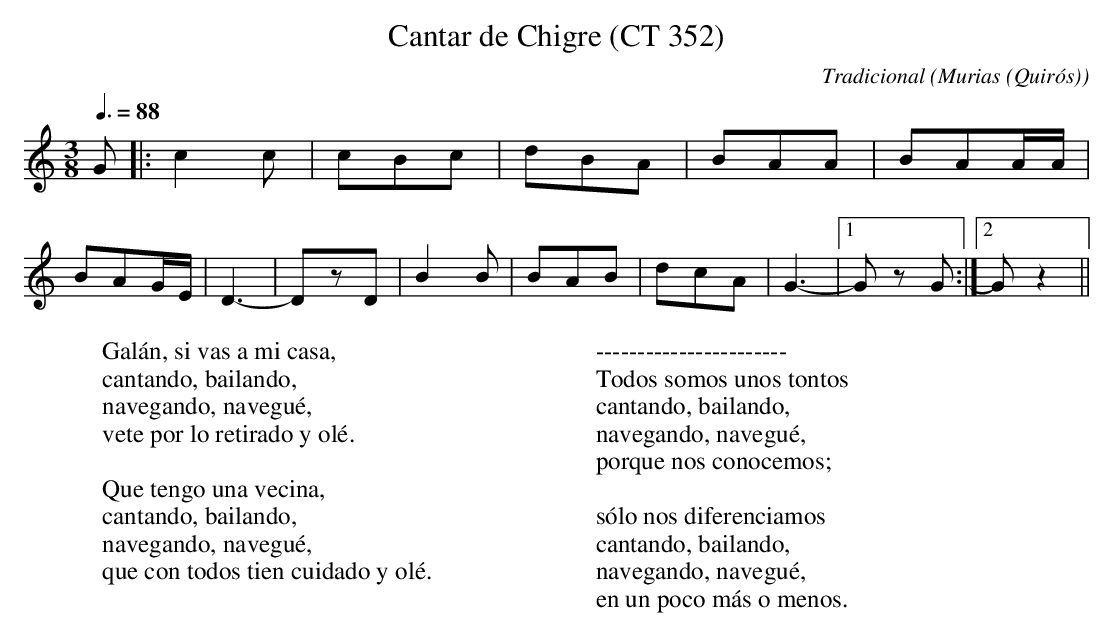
X:1
T:Cantar de Chigre (CT 352)
C:Tradicional
O:Murias (Quirós)
M:3/8
L:1/8
Q:3/8=88
K:C
G|:c2c|cBc|dBA|BAA|BAA/2A/2|
BAG/2E/2|D3-|DzD|B2B|BAB|dcA|G3-|[1 G z G:|[2 G z2||
W:Galán, si vas a mi casa,
W:cantando, bailando,
W:navegando, navegué,
W:vete por lo retirado y olé.
W:
W:Que tengo una vecina,
W:cantando, bailando,
W:navegando, navegué,
W:que con todos tien cuidado y olé.
W:
W:-----------------------
W:Todos somos unos tontos
W:cantando, bailando,
W:navegando, navegué,
W:porque nos conocemos;
W:
W:sólo nos diferenciamos
W:cantando, bailando,
W:navegando, navegué,
W:en un poco más o menos.
W:
